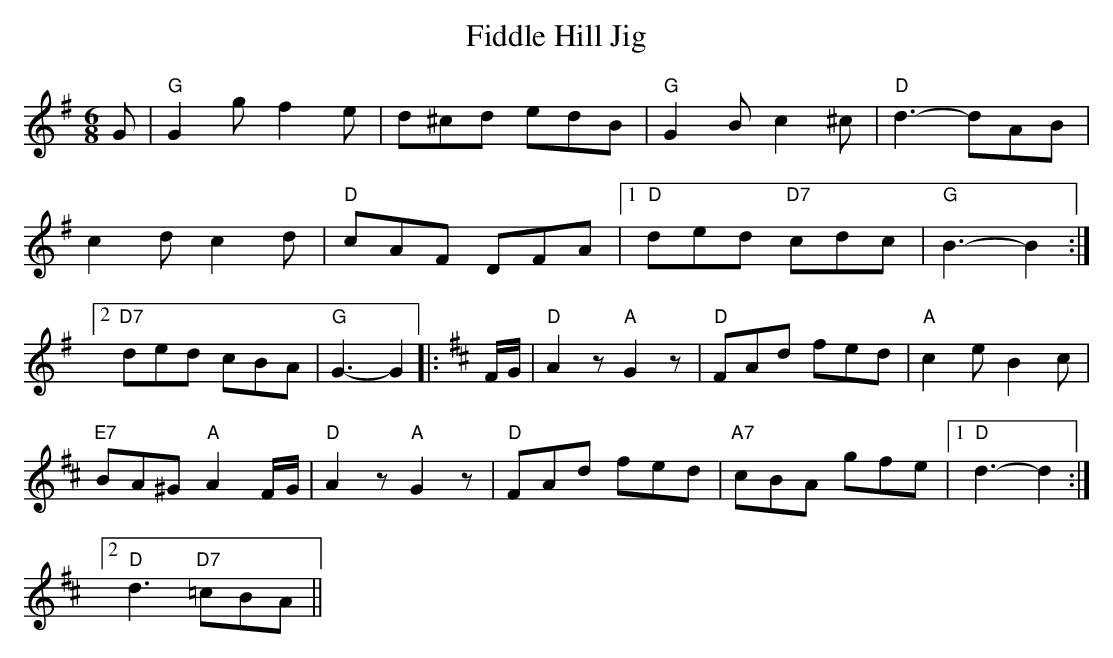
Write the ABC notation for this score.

X:1
T:Fiddle Hill Jig
M:6/8
K:G
G|"G"G2g f2e|d^cd edB|"G"G2B c2^c|"D"d3 -dAB|
c2d c2d|"D"cAF DFA| [1"D"ded "D7"cdc|"G"B3 -B2:|
 [2"D7"ded cBA|"G"G3 -G2|:\
K:D
F/2G/2|"D"A2z"A"G2z|"D"FAd fed|"A"c2e B2c|
"E7"BA^G "A"A2F/2G/2|"D"A2z"A"G2z|"D"FAd fed|"A7"cBA gfe| [1"D"d3 -d2:|
 [2"D"d3 "D7"=cBA||
